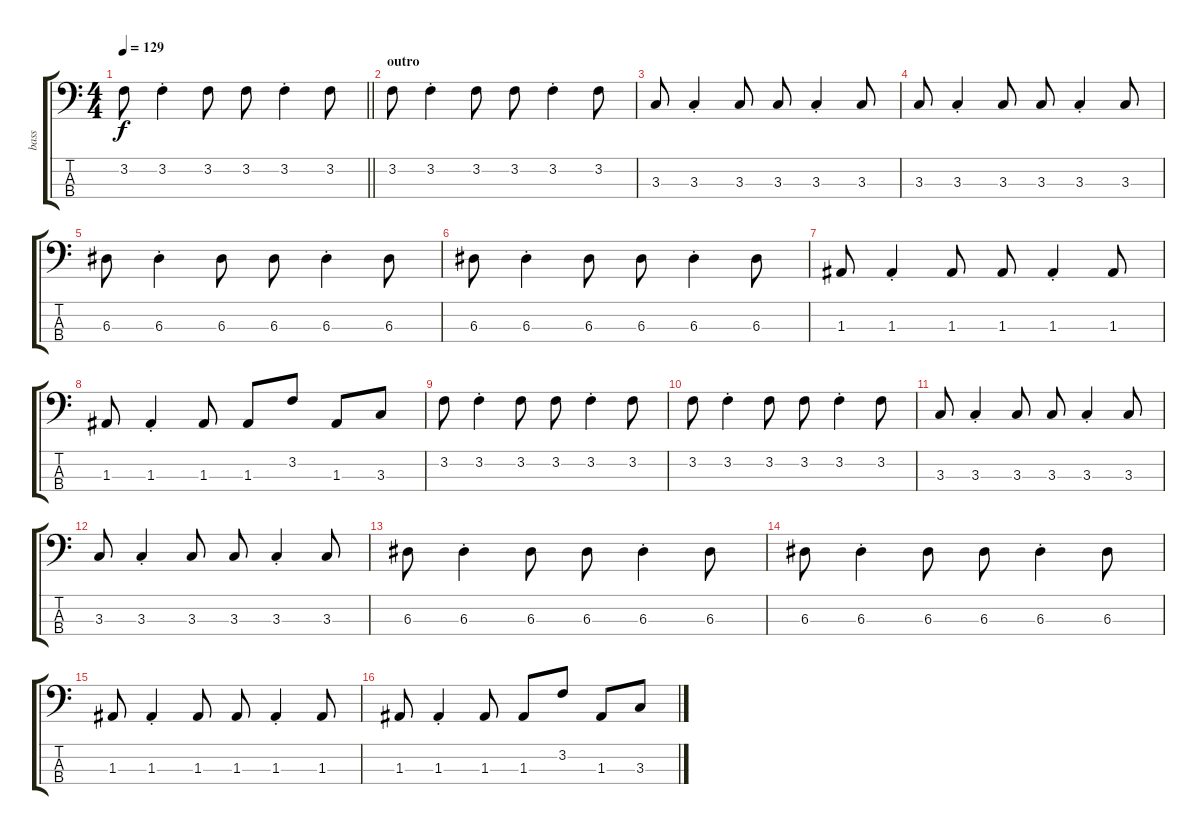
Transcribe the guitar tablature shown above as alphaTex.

\track ("bass" "bass") {instrument electricbasspick}
\staff {score tabs}
\tuning (G2 D2 A1 E1) {hide}
\ts (4 4)
\tempo 129
\clef f4
\barLineRight lightlight
\ks c
3.2.8{dy f} 3.2{st}.4 3.2.8 3.2.8 3.2{st}.4 3.2.8 |
\section ("" "outro")
3.2.8 3.2{st}.4 3.2.8 3.2.8 3.2{st}.4 3.2.8 |
3.3.8 3.3{st}.4 3.3.8 3.3.8 3.3{st}.4 3.3.8 |
3.3.8 3.3{st}.4 3.3.8 3.3.8 3.3{st}.4 3.3.8 |
6.3.8 6.3{st}.4 6.3.8 6.3.8 6.3{st}.4 6.3.8 |
6.3.8 6.3{st}.4 6.3.8 6.3.8 6.3{st}.4 6.3.8 |
1.3.8 1.3{st}.4 1.3.8 1.3.8 1.3{st}.4 1.3.8 |
1.3.8 1.3{st}.4 1.3.8 1.3.8 3.2.8 1.3.8 3.3.8 |
3.2.8 3.2{st}.4 3.2.8 3.2.8 3.2{st}.4 3.2.8 |
3.2.8 3.2{st}.4 3.2.8 3.2.8 3.2{st}.4 3.2.8 |
3.3.8 3.3{st}.4 3.3.8 3.3.8 3.3{st}.4 3.3.8 |
3.3.8 3.3{st}.4 3.3.8 3.3.8 3.3{st}.4 3.3.8 |
6.3.8 6.3{st}.4 6.3.8 6.3.8 6.3{st}.4 6.3.8 |
6.3.8 6.3{st}.4 6.3.8 6.3.8 6.3{st}.4 6.3.8 |
1.3.8 1.3{st}.4 1.3.8 1.3.8 1.3{st}.4 1.3.8 |
1.3.8 1.3{st}.4 1.3.8 1.3.8 3.2.8 1.3.8 3.3.8
